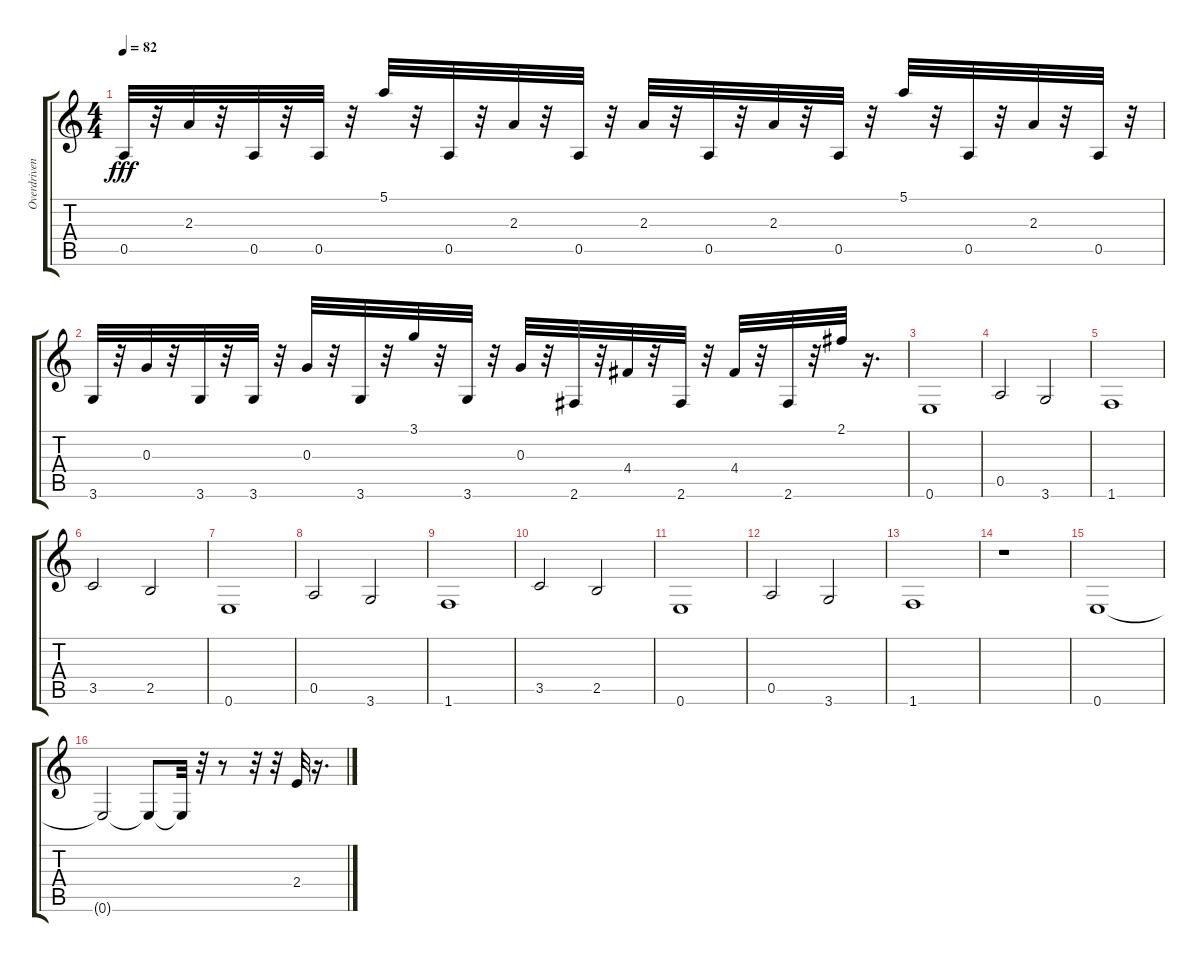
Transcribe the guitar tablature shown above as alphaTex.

\track ("Overdriven Guitar" "Overdriven") {instrument distortionguitar}
\staff {score tabs}
\tuning (E4 B3 G3 D3 A2 E2) {hide}
\ts (4 4)
\tempo 82
\clef g2
\ks c
0.5.32{dy fff} r.32 2.3.32 r.32 0.5.32 r.32 0.5.32 r.32 5.1.32 r.32 0.5.32 r.32 2.3.32 r.32 0.5.32 r.32 2.3.32 r.32 0.5.32 r.32 2.3.32 r.32 0.5.32 r.32 5.1.32 r.32 0.5.32 r.32 2.3.32 r.32 0.5.32 r.32 |
3.6.32 r.32 0.3.32 r.32 3.6.32 r.32 3.6.32 r.32 0.3.32 r.32 3.6.32 r.32 3.1.32 r.32 3.6.32 r.32 0.3.32 r.32 2.6.32 r.32 4.4.32 r.32 2.6.32 r.32 4.4.32 r.32 2.6.32 r.32 2.1.32 r.16{d} |
0.6.1 |
0.5.2 3.6.2 |
1.6.1 |
3.5.2 2.5.2 |
0.6.1 |
0.5.2 3.6.2 |
1.6.1 |
3.5.2 2.5.2 |
0.6.1 |
0.5.2 3.6.2 |
1.6.1 |
r.1 |
0.6.1 |
0.6{t}.2 0.6{t}.8 0.6{t}.32 r.32 r.8 r.32 r.32 2.4.32 r.16{d}
